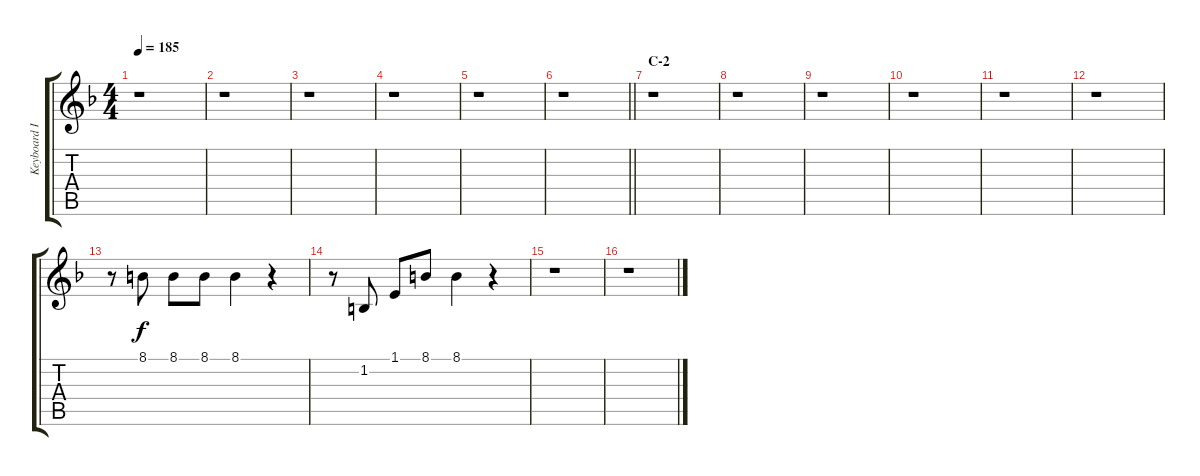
\track ("Keyboard II" "Keyboard I") {instrument lead1square}
\staff {score tabs}
\tuning (Eb4 Bb3 Gb3 Db3 Ab2 Db2) {hide}
\ts (4 4)
\tempo 185
\clef g2
\ks f
r.1{dy f} |
r.1 |
r.1 |
r.1 |
r.1 |
\barLineRight lightlight
r.1 |
\section ("" "C-2")
r.1 |
r.1 |
r.1 |
r.1 |
r.1 |
r.1 |
r.8 8.1.8 8.1.8 8.1.8 8.1.4 r.4 |
r.8 1.2.8 1.1.8 8.1.8 8.1.4 r.4 |
r.1 |
r.1
